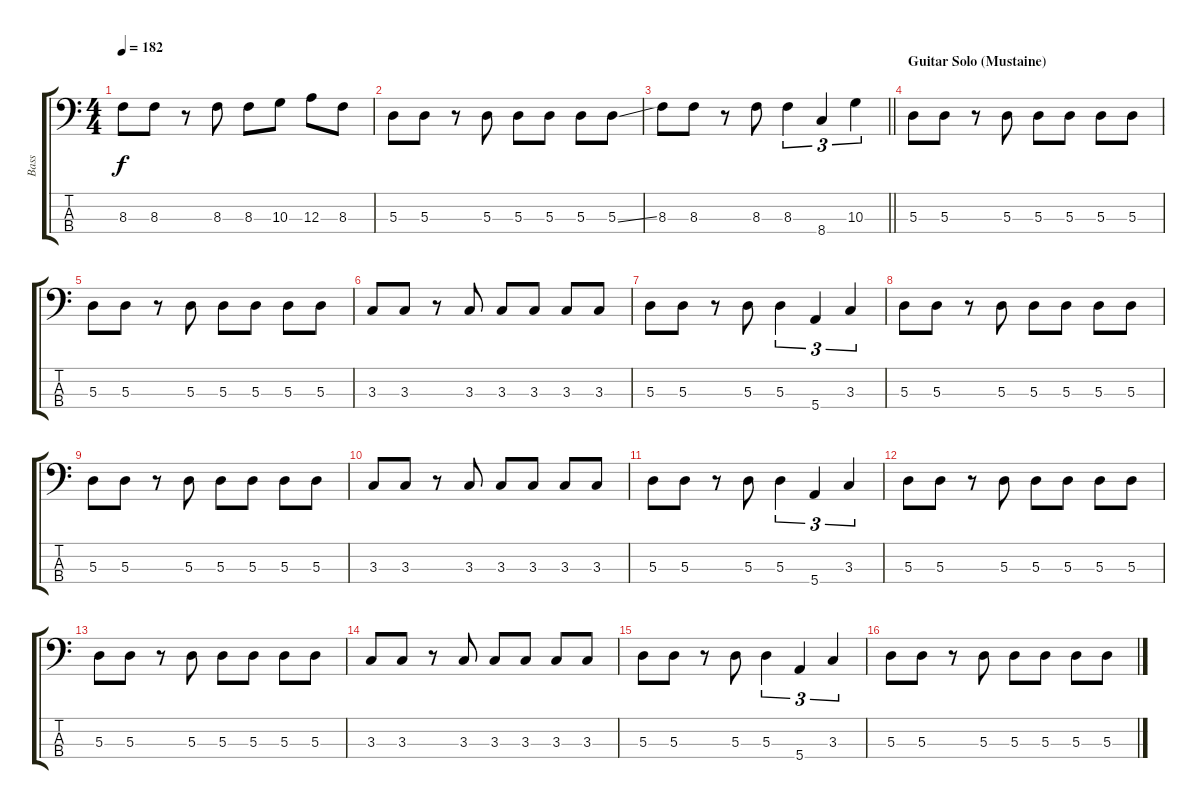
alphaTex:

\track ("Bass" "Bass") {instrument electricbasspick}
\staff {score tabs}
\tuning (G2 D2 A1 E1) {hide}
\ts (4 4)
\tempo 182
\clef f4
\ks aminor
8.3.8{dy f} 8.3.8 r.8 8.3.8 8.3.8 10.3.8 12.3.8 8.3.8 |
5.3.8 5.3.8 r.8 5.3.8 5.3.8 5.3.8 5.3.8 5.3{ss}.8 |
\barLineRight lightlight
8.3.8 8.3.8 r.8 8.3.8 8.3.4{tu (3 2)} 8.4.4{tu (3 2)} 10.3.4{tu (3 2)} |
\section ("" "Guitar Solo (Mustaine)")
5.3.8 5.3.8 r.8 5.3.8 5.3.8 5.3.8 5.3.8 5.3.8 |
5.3.8 5.3.8 r.8 5.3.8 5.3.8 5.3.8 5.3.8 5.3.8 |
3.3.8 3.3.8 r.8 3.3.8 3.3.8 3.3.8 3.3.8 3.3.8 |
5.3.8 5.3.8 r.8 5.3.8 5.3.4{tu (3 2)} 5.4.4{tu (3 2)} 3.3.4{tu (3 2)} |
5.3.8 5.3.8 r.8 5.3.8 5.3.8 5.3.8 5.3.8 5.3.8 |
5.3.8 5.3.8 r.8 5.3.8 5.3.8 5.3.8 5.3.8 5.3.8 |
3.3.8 3.3.8 r.8 3.3.8 3.3.8 3.3.8 3.3.8 3.3.8 |
5.3.8 5.3.8 r.8 5.3.8 5.3.4{tu (3 2)} 5.4.4{tu (3 2)} 3.3.4{tu (3 2)} |
5.3.8 5.3.8 r.8 5.3.8 5.3.8 5.3.8 5.3.8 5.3.8 |
5.3.8 5.3.8 r.8 5.3.8 5.3.8 5.3.8 5.3.8 5.3.8 |
3.3.8 3.3.8 r.8 3.3.8 3.3.8 3.3.8 3.3.8 3.3.8 |
5.3.8 5.3.8 r.8 5.3.8 5.3.4{tu (3 2)} 5.4.4{tu (3 2)} 3.3.4{tu (3 2)} |
5.3.8 5.3.8 r.8 5.3.8 5.3.8 5.3.8 5.3.8 5.3.8
